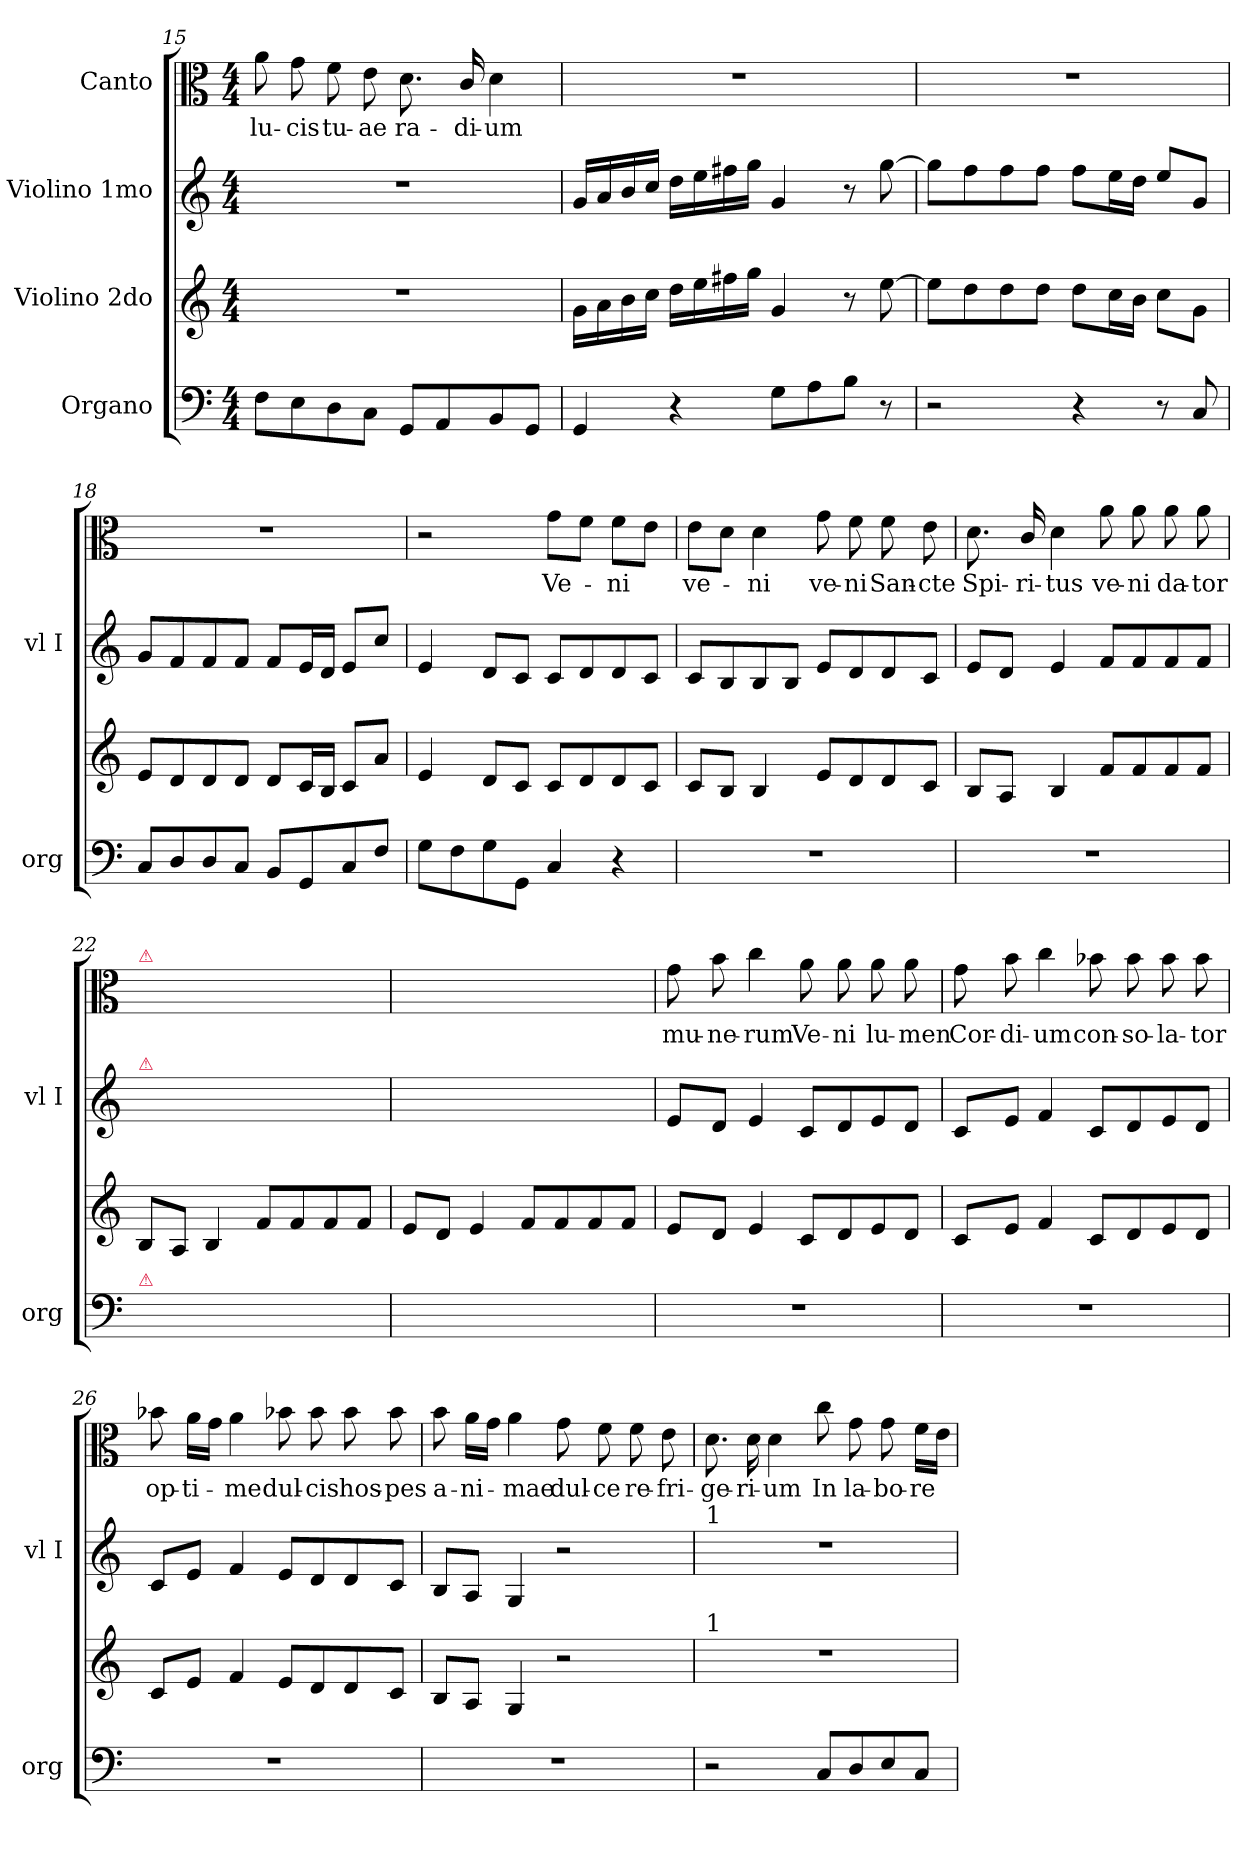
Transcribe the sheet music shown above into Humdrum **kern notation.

**kern	**kern	**dynam	**kern	**dynam	**kern	**text
*part4	*part3	*part3	*part2	*part2	*part1	*part1
*staff4	*staff3	*staff3	*staff2	*staff2	*staff1	*staff1
*I"Organo	*I"Violino 2do	*	*I"Violino 1mo	*	*I"Canto	*
*I'org	*	*	*I'vl I	*	*	*
*clefF4	*clefG2	*	*clefG2	*	*clefC3	*
*k[]	*k[]	*	*k[]	*	*k[]	*
*C:	*C:	*	*C:	*	*C:	*
*M4/4	*M4/4	*	*M4/4	*	*M4/4	*
=15	=15	=15	=15	=15	=15	=15
8F\L	1r	.	1r	.	8a\	lu-
8E\	.	.	.	.	8g\	-cis
8D\	.	.	.	.	8f\	tu-
8C\J	.	.	.	.	8e\	-ae
8GG/L	.	.	.	.	8.d\	ra-
8AA/	.	.	.	.	.	.
.	.	.	.	.	16c/	-di-
8BB/	.	.	.	.	4d\	-um
8GG/J	.	.	.	.	.	.
=16	=16	=16	=16	=16	=16	=16
!	!	!LO:DY:a	!	!LO:DY:a	!	!
4GG/	16g\LL	forte	16g/LL	for.	1r	.
.	16a\	.	16a/	.	.	.
.	16b\	.	16b/	.	.	.
.	16cc\JJ	.	16cc/JJ	.	.	.
4r	16dd\LL	.	16dd\LL	.	.	.
.	16ee\	.	16ee\	.	.	.
.	16ff#X\	.	16ff#X\	.	.	.
.	16gg\JJ	.	16gg\JJ	.	.	.
8G\L	4g/	.	4g/	.	.	.
8A\	.	.	.	.	.	.
8B\J	8r	.	8r	.	.	.
8r	[8ee\	.	[8gg\	.	.	.
=17	=17	=17	=17	=17	=17	=17
2r	8ee\L]	.	8gg\L]	.	1r	.
.	8dd\	.	8ff\	.	.	.
.	8dd\	.	8ff\	.	.	.
.	8dd\J	.	8ff\J	.	.	.
4r	8dd\L	.	8ff\L	.	.	.
.	16cc\L	.	16ee\L	.	.	.
.	16b\JJ	.	16dd\JJ	.	.	.
8r	8cc\L	.	8ee\L	.	.	.
8C/	8g\J	.	8g/J	.	.	.
=18	=18	=18	=18	=18	=18	=18
8C/L	8e/L	.	8g/L	.	1r	.
8D/	8d/	.	8f/	.	.	.
8D/	8d/	.	8f/	.	.	.
8C/J	8d/J	.	8f/J	.	.	.
8BB/L	8d/L	.	8f/L	.	.	.
8GG/	16c/L	.	16e/L	.	.	.
.	16B/JJ	.	16d/JJ	.	.	.
8C/	8c/L	.	8e/L	.	.	.
8F/J	8a/J	.	8cc\J	.	.	.
=19	=19	=19	=19	=19	=19	=19
8G\L	4e/	.	4e/	.	2r	.
8F\	.	.	.	.	.	.
8G\	8d/L	.	8d/L	.	.	.
8GG/J	8c/J	.	8c/J	.	.	.
!	!	!LO:DY:a	!	!	!	!
4C/	8c/L	piano	8c/L	piano	8g\L	Ve-
.	8d/	.	8d/	.	8f\J	.
4r	8d/	.	8d/	.	8f\L	-ni
.	8c/J	.	8c/J	.	8e\J	.
=20	=20	=20	=20	=20	=20	=20
1r	8c/L	.	8c/L	.	8e\L	ve-
.	8B/J	.	8B/	.	8d\J	.
.	4B/	.	8B/	.	4d\	-ni
.	.	.	8B/J	.	.	.
.	8e/L	.	8e/L	.	8g\	ve-
.	8d/	.	8d/	.	8f\	-ni
.	8d/	.	8d/	.	8f\	San-
.	8c/J	.	8c/J	.	8e\	-cte
=21	=21	=21	=21	=21	=21	=21
1r	8B/L	.	8e/L	.	8.d\	Spi-
.	8A/J	.	8d/J	.	.	.
.	.	.	.	.	16c/	-ri-
.	4B/	.	4e/	.	4d\	-tus
.	8f/L	.	8f/L	.	8a\	ve-
.	8f/	.	8f/	.	8a\	-ni
.	8f/	.	8f/	.	8a\	da-
.	8f/J	.	8f/J	.	8a\	-tor
=22	=22	=22	=22	=22	=22	=22
!	!	!	!	!	!LO:TX:a:color=crimson:t=⚠	!
!	!	!	!LO:TX:a:color=crimson:t=⚠	!	!	!
!LO:TX:a:color=crimson:t=⚠	!	!	!	!	!	!
1ryy	8B/L	.	1ryy	.	1ryy	.
.	8A/J	.	.	.	.	.
.	4B/	.	.	.	.	.
.	8f/L	.	.	.	.	.
.	8f/	.	.	.	.	.
.	8f/	.	.	.	.	.
.	8f/J	.	.	.	.	.
=23	=23	=23	=23	=23	=23	=23
1ryy	8e/L	.	1ryy	.	1ryy	.
.	8d/J	.	.	.	.	.
.	4e/	.	.	.	.	.
.	8f/L	.	.	.	.	.
.	8f/	.	.	.	.	.
.	8f/	.	.	.	.	.
.	8f/J	.	.	.	.	.
=24	=24	=24	=24	=24	=24	=24
1r	8e/L	.	8e/L	.	8g\	mu-
.	8d/J	.	8d/J	.	8b\	-ne-
.	4e/	.	4e/	.	4cc\	-rum
.	8c/L	.	8c/L	.	8a\	Ve-
.	8d/	.	8d/	.	8a\	-ni
.	8e/	.	8e/	.	8a\	lu-
.	8d/J	.	8d/J	.	8a\	-men
=25	=25	=25	=25	=25	=25	=25
1r	8c/L	.	8c/L	.	8g\	Cor-
.	8e/J	.	8e/J	.	8b\	-di-
.	4f/	.	4f/	.	4cc\	-um
.	8c/L	.	8c/L	.	8b-X\	con-
.	8d/	.	8d/	.	8b-\	-so-
.	8e/	.	8e/	.	8b-\	-la-
.	8d/J	.	8d/J	.	8b-\	-tor
=26	=26	=26	=26	=26	=26	=26
1r	8c/L	.	8c/L	.	8b-X\	op-
.	8e/J	.	8e/J	.	16a\LL	-ti-
.	.	.	.	.	16g\JJ	.
.	4f/	.	4f/	.	4a\	-me
.	8e/L	.	8e/L	.	8b-X\	dul-
.	8d/	.	8d/	.	8b-\	-cis
.	8d/	.	8d/	.	8b-\	hos-
.	8c/J	.	8c/J	.	8b-\	-pes
=27	=27	=27	=27	=27	=27	=27
1r	8B/L	.	8B/L	.	8b\	a-
.	8A/J	.	8A/J	.	16a\LL	-ni-
.	.	.	.	.	16g\JJ	.
.	4G/	.	4G/	.	4a\	-mae
.	2r	.	2r	.	8g\	dul-
.	.	.	.	.	8f\	-ce
.	.	.	.	.	8f\	re-
.	.	.	.	.	8e\	-fri-
=28	=28	=28	=28	=28	=28	=28
!	!	!	!LO:TX:a:t=1	!	!	!
!	!LO:TX:a:t=1	!	!	!	!	!
2r	1r	.	1r	.	8.d\	-ge-
.	.	.	.	.	16d\	-ri-
.	.	.	.	.	4d\	-um
8C/L	.	.	.	.	8cc\	In
8D/	.	.	.	.	8g\	la-
8E/	.	.	.	.	8g\	-bo-
8C/J	.	.	.	.	16f\LL	-re
.	.	.	.	.	16e\JJ	.
=	=	=	=	=	=	=
*-	*-	*-	*-	*-	*-	*-
